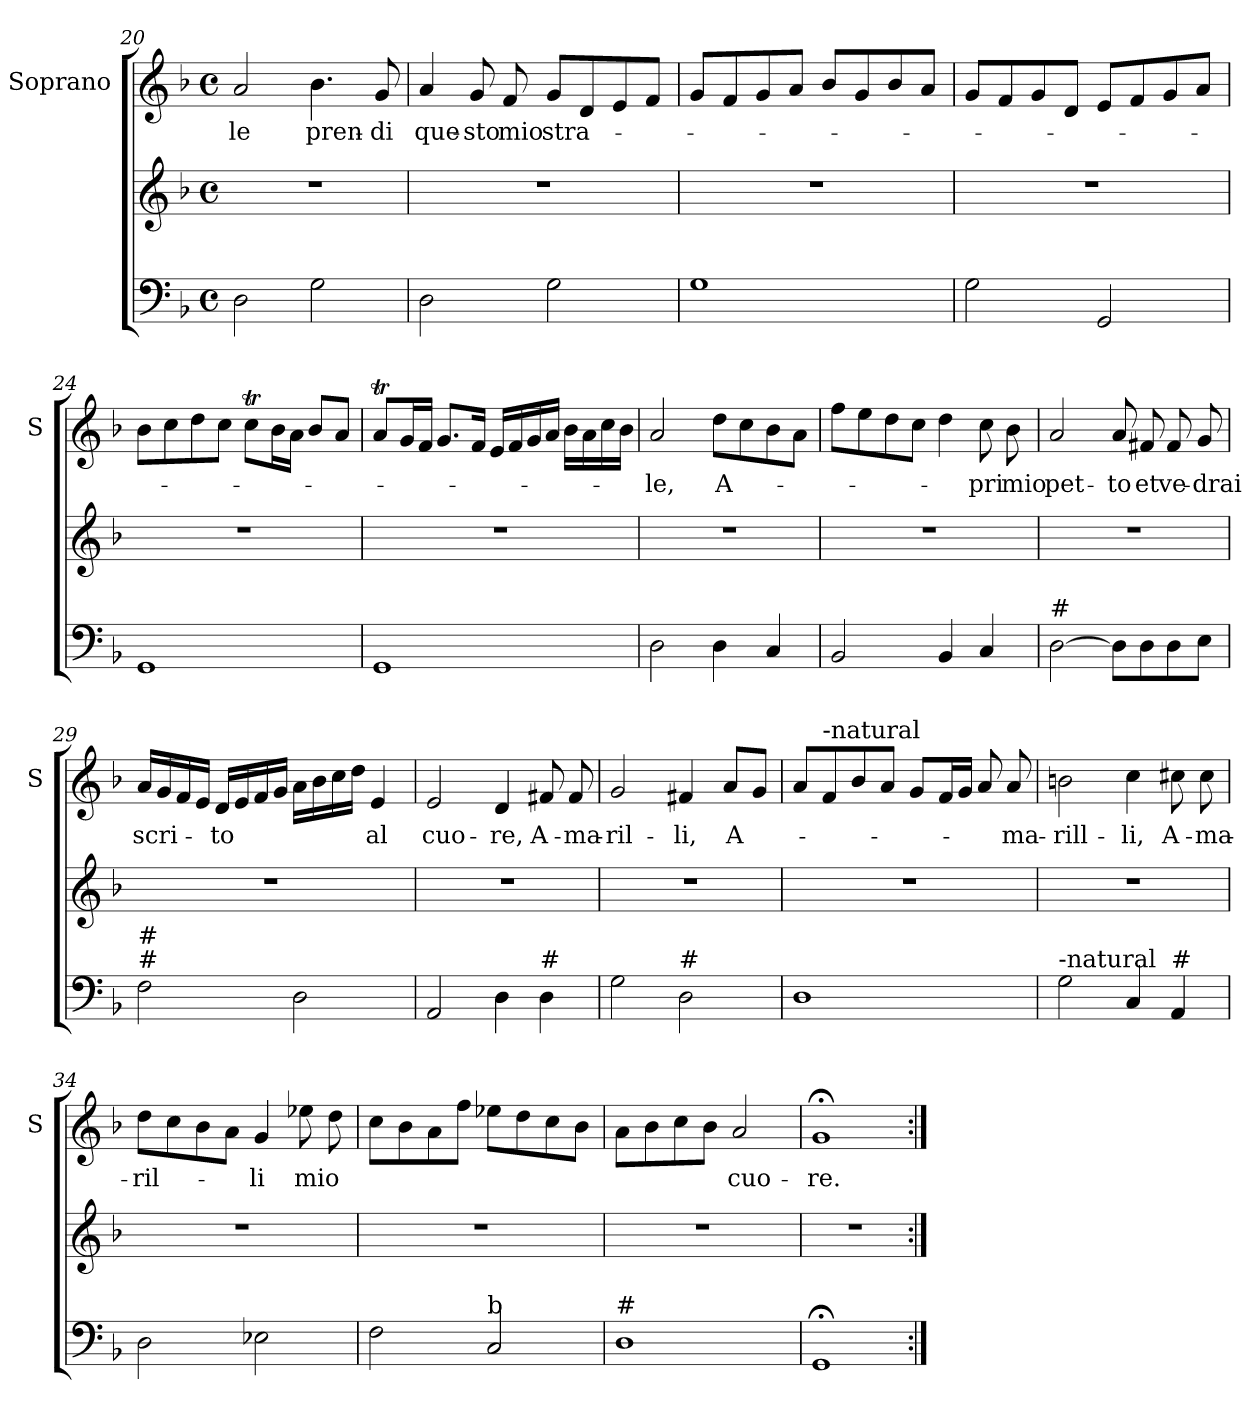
**kern	**kern	**kern	**text
*part2	*part2	*part1	*part1
*staff3	*staff2	*staff1	*staff1
*	*	*I"Soprano	*
*	*	*I'S	*
!!LO:LB:g=z
*clefF4	*clefG2	*clefG2	*
*k[b-]	*k[b-]	*k[b-]	*
*F:	*F:	*F:	*
*M4/4	*M4/4	*M4/4	*
*met(c)	*met(c)	*met(c)	*
=20	=20	=20	=20
!	!	!	!LO:LY:b
2D\	1r	2a/	-le
!	!	!	!LO:LY:b
2G\	.	4.b-\	pren-
!	!	!	!LO:LY:b
.	.	8g/	-di
=21	=21	=21	=21
!	!	!	!LO:LY:b
2D\	1r	4a/	que-
!	!	!	!LO:LY:b
.	.	8g/	-sto
!	!	!	!LO:LY:b
.	.	8f/	mio
!	!	!	!LO:LY:b
2G\	.	8g/L	stra-
.	.	8d/	.
.	.	8e/	.
.	.	8f/J	.
=22	=22	=22	=22
1G	1r	8g/L	.
.	.	8f/	.
.	.	8g/	.
.	.	8a/J	.
.	.	8b-/L	.
.	.	8g/	.
.	.	8b-/	.
.	.	8a/J	.
=23	=23	=23	=23
2G\	1r	8g/L	.
.	.	8f/	.
.	.	8g/	.
.	.	8d/J	.
2GG/	.	8e/L	.
.	.	8f/	.
.	.	8g/	.
.	.	8a/J	.
!!LO:LB:g=z
=24	=24	=24	=24
1GG	1r	8b-\L	.
.	.	8cc\	.
.	.	8dd\	.
.	.	8cc\J	.
.	.	8ccT\L	.
.	.	16b-\L	.
.	.	16a\JJ	.
.	.	8b-/L	.
.	.	8a/J	.
=25	=25	=25	=25
1GG	1r	8at/L	.
.	.	16g/L	.
.	.	16f/JJ	.
.	.	8.g/L	.
.	.	16f/Jk	.
.	.	16e/LL	.
.	.	16f/	.
.	.	16g/	.
.	.	16a/JJ	.
.	.	16b-\LL	.
.	.	16a\	.
.	.	16cc\	.
.	.	16b-\JJ	.
=26	=26	=26	=26
!	!	!	!LO:LY:b
2D\	1r	2a/	-le,
!	!	!	!LO:LY:b
4D\	.	8dd\L	A-
.	.	8cc\	.
4C/	.	8b-\	.
.	.	8a\J	.
!!LO:PB:g=z
=27	=27	=27	=27
2BB-/	1r	8ff\L	.
.	.	8ee\	.
.	.	8dd\	.
.	.	8cc\J	.
4BB-/	.	4dd\	.
!	!	!	!LO:LY:b
4C/	.	8cc\	-pri
!	!	!	!LO:LY:b
.	.	8b-\	mio
=28	=28	=28	=28
!LO:TX:a:t=#	!	!	!
!	!	!	!LO:LY:b
[2D\	1r	2a/	pet-
!	!	!	!LO:LY:b
8D\L]	.	8a/	-to
!	!	!	!LO:LY:b
8D\	.	8f#X/	et
!	!	!	!LO:LY:b
8D\	.	8f#/	ve-
!	!	!	!LO:LY:b
8E\J	.	8g/	-drai
=29	=29	=29	=29
!LO:TX:a:t=#	!	!	!
!LO:TX:a:t=#	!	!	!
!	!	!	!LO:LY:b
2F\	1r	16a/LL	scri-
.	.	16g/	.
.	.	16f/	.
.	.	16e/JJ	.
!	!	!	!LO:LY:b
.	.	16d/LL	-to
.	.	16e/	.
.	.	16f/	.
.	.	16g/JJ	.
2D\	.	16a\LL	.
.	.	16b-\	.
.	.	16cc\	.
.	.	16dd\JJ	.
!	!	!	!LO:LY:b
.	.	4e/	al
!!LO:LB:g=z
=30	=30	=30	=30
!	!	!	!LO:LY:b
2AA/	1r	2e/	cuo-
!	!	!	!LO:LY:b
4D\	.	4d/	-re,
!LO:TX:a:t=#	!	!	!
!	!	!	!LO:LY:b
4D\	.	8f#X/	A-
!	!	!	!LO:LY:b
.	.	8f#/	-ma-
=31	=31	=31	=31
!	!	!	!LO:LY:b
2G\	1r	2g/	-ril-
!LO:TX:a:t=#	!	!	!
!	!	!	!LO:LY:b
2D\	.	4f#X/	-li,
!	!	!	!LO:LY:b
.	.	8a/L	A-
.	.	8g/J	.
=32	=32	=32	=32
1D	1r	8a/L	.
!	!	!LO:TX:a:t=-natural	!
.	.	8f/	.
.	.	8b-/	.
.	.	8a/J	.
.	.	8g/L	.
.	.	16f/L	.
.	.	16g/JJ	.
.	.	8a/	.
!	!	!	!LO:LY:b
.	.	8a/	-ma-
=33	=33	=33	=33
!LO:TX:a:t=-natural	!	!	!
!	!	!	!LO:LY:b
2G\	1r	2bn\	-rill-
!	!	!	!LO:LY:b
4C/	.	4cc\	-li,
!LO:TX:a:t=#	!	!	!
!	!	!	!LO:LY:b
4AA/	.	8cc#X\	A-
!	!	!	!LO:LY:b
.	.	8cc#\	-ma-
!!LO:LB:g=z
=34	=34	=34	=34
!	!	!	!LO:LY:b
2D\	1r	8dd\L	-ril-
.	.	8cc\	.
.	.	8b-\	.
.	.	8a\J	.
!	!	!	!LO:LY:b
2E-X\	.	4g/	-li
!	!	!	!LO:LY:b
.	.	8ee-X\	mio
.	.	8dd\	.
=35	=35	=35	=35
2F\	1r	8cc\L	.
.	.	8b-\	.
.	.	8a\	.
.	.	8ff\J	.
!LO:TX:a:t=b	!	!	!
2C/	.	8ee-X\L	.
.	.	8dd\	.
.	.	8cc\	.
.	.	8b-\J	.
=36	=36	=36	=36
!LO:TX:a:t=#	!	!	!
1D	1r	8a\L	.
.	.	8b-\	.
.	.	8cc\	.
.	.	8b-\J	.
!	!	!	!LO:LY:b
.	.	2a/	cuo-
=37	=37	=37	=37
!	!	!	!LO:LY:b
1GG;<	1r	1g;<	-re.
=:|!	=:|!	=:|!	=:|!
*-	*-	*-	*-
